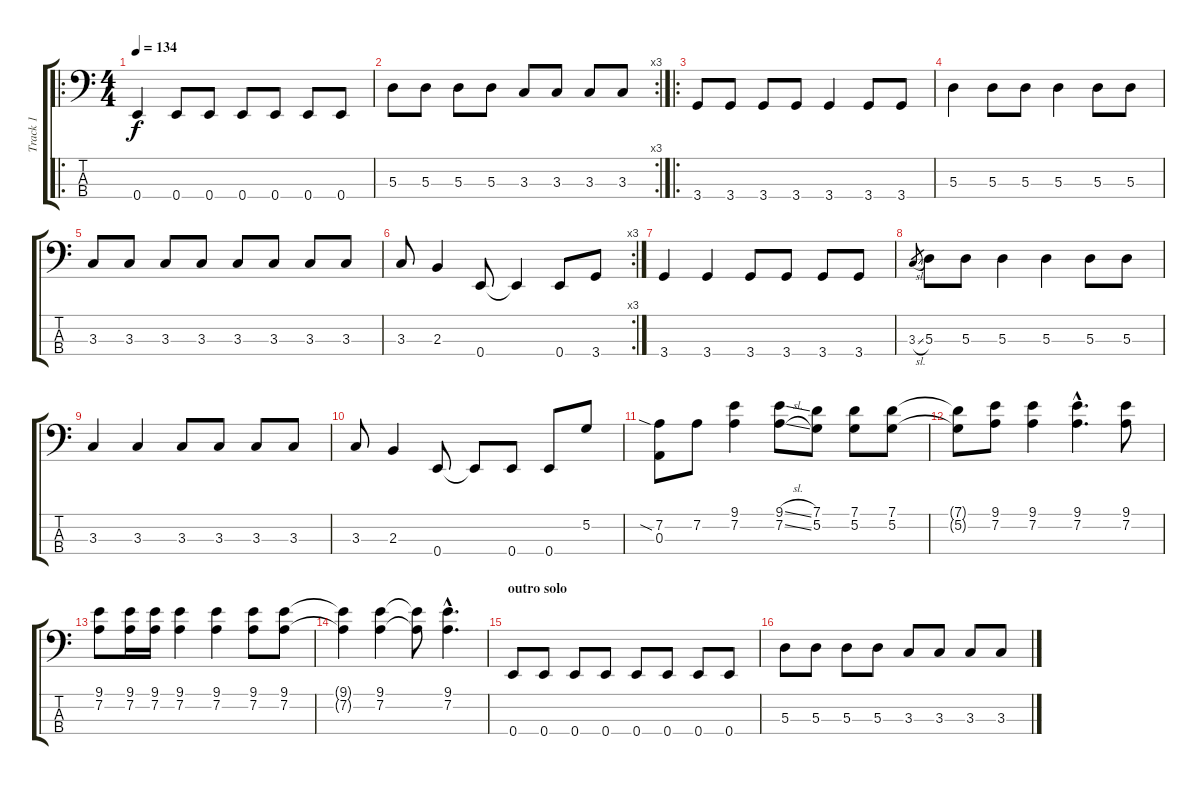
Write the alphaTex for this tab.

\track ("Track 1" "Track 1") {instrument electricbasspick}
\staff {score tabs}
\tuning (G2 D2 A1 E1) {hide}
\ro
\ts (4 4)
\tempo 134
\clef f4
\ks c
0.4.4{dy f} 0.4.8 0.4.8 0.4.8 0.4.8 0.4.8 0.4.8 |
\rc 3
5.3.8 5.3.8 5.3.8 5.3.8 3.3.8 3.3.8 3.3.8 3.3.8 |
\ro
3.4.8 3.4.8 3.4.8 3.4.8 3.4.4 3.4.8 3.4.8 |
5.3.4 5.3.8 5.3.8 5.3.4 5.3.8 5.3.8 |
3.3.8 3.3.8 3.3.8 3.3.8 3.3.8 3.3.8 3.3.8 3.3.8 |
\rc 3
3.3.8 2.3.4 0.4.8 0.4{t}.4 0.4.8 3.4.8 |
3.4.4 3.4.4 3.4.8 3.4.8 3.4.8 3.4.8 |
3.3{sl}.8{gr} 5.3.8 5.3.8 5.3.4 5.3.4 5.3.8 5.3.8 |
3.3.4 3.3.4 3.3.8 3.3.8 3.3.8 3.3.8 |
3.3.8 2.3.4 0.4.8 0.4{t}.8 0.4.8 0.4.8 5.2.8 |
(7.2{sia} 0.3).8 7.2.8 (9.1 7.2).4 (9.1{sl} 7.2{sl}).8 (7.1 5.2).8 (7.1 5.2).8 (7.1 5.2).8 |
(7.1{t} 5.2{t}).8 (9.1 7.2).8 (9.1 7.2).4 (9.1{hac} 7.2{hac}).4{d} (9.1 7.2).8 |
(9.1 7.2).8 (9.1 7.2).16 (9.1 7.2).16 (9.1 7.2).4 (9.1 7.2).4 (9.1 7.2).8 (9.1 7.2).8 |
(9.1{t} 7.2{t}).4 (9.1 7.2).4 (9.1{t} 7.2{t}).8 (9.1{hac} 7.2{hac}).4{d} |
\section ("" "outro solo")
0.4.8 0.4.8 0.4.8 0.4.8 0.4.8 0.4.8 0.4.8 0.4.8 |
5.3.8 5.3.8 5.3.8 5.3.8 3.3.8 3.3.8 3.3.8 3.3.8
